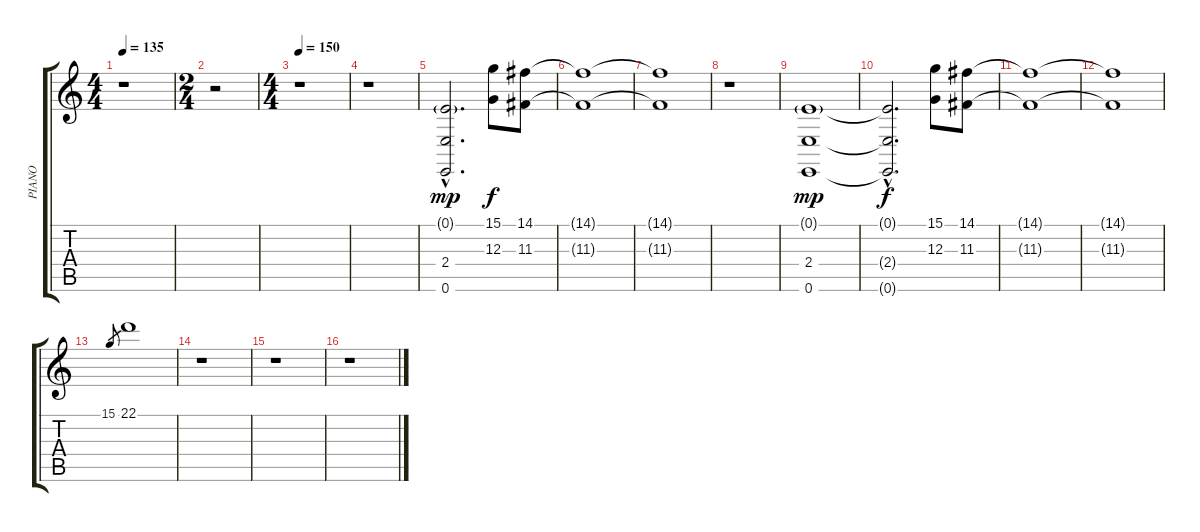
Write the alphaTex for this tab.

\track ("PIANO" "PIANO") {instrument acousticgrandpiano}
\staff {score tabs}
\tuning (E4 B3 G3 D3 A2 E2) {hide}
\ts (4 4)
\tempo 135
\clef g2
\ks c
r.1{dy f} |
\ts (2 4)
r.2 |
\ts (4 4)
\tempo 150
r.1 |
r.1 |
(0.1{g hac} 2.4{hac} 0.6{hac}).2{d dy mp} (15.1 12.3).8{dy f} (14.1 11.3).8 |
(14.1{t} 11.3{t}).1 |
(14.1{t} 11.3{t}).1 |
r.1 |
(0.1{g} 2.4 0.6).1{dy mp} |
(0.1{hac t} 2.4{hac t} 0.6{hac t}).2{d dy f} (15.1 12.3).8 (14.1 11.3).8 |
(14.1{t} 11.3{t}).1 |
(14.1{t} 11.3{t}).1 |
15.1.8{gr} 22.1.1 |
r.1 |
r.1 |
r.1
